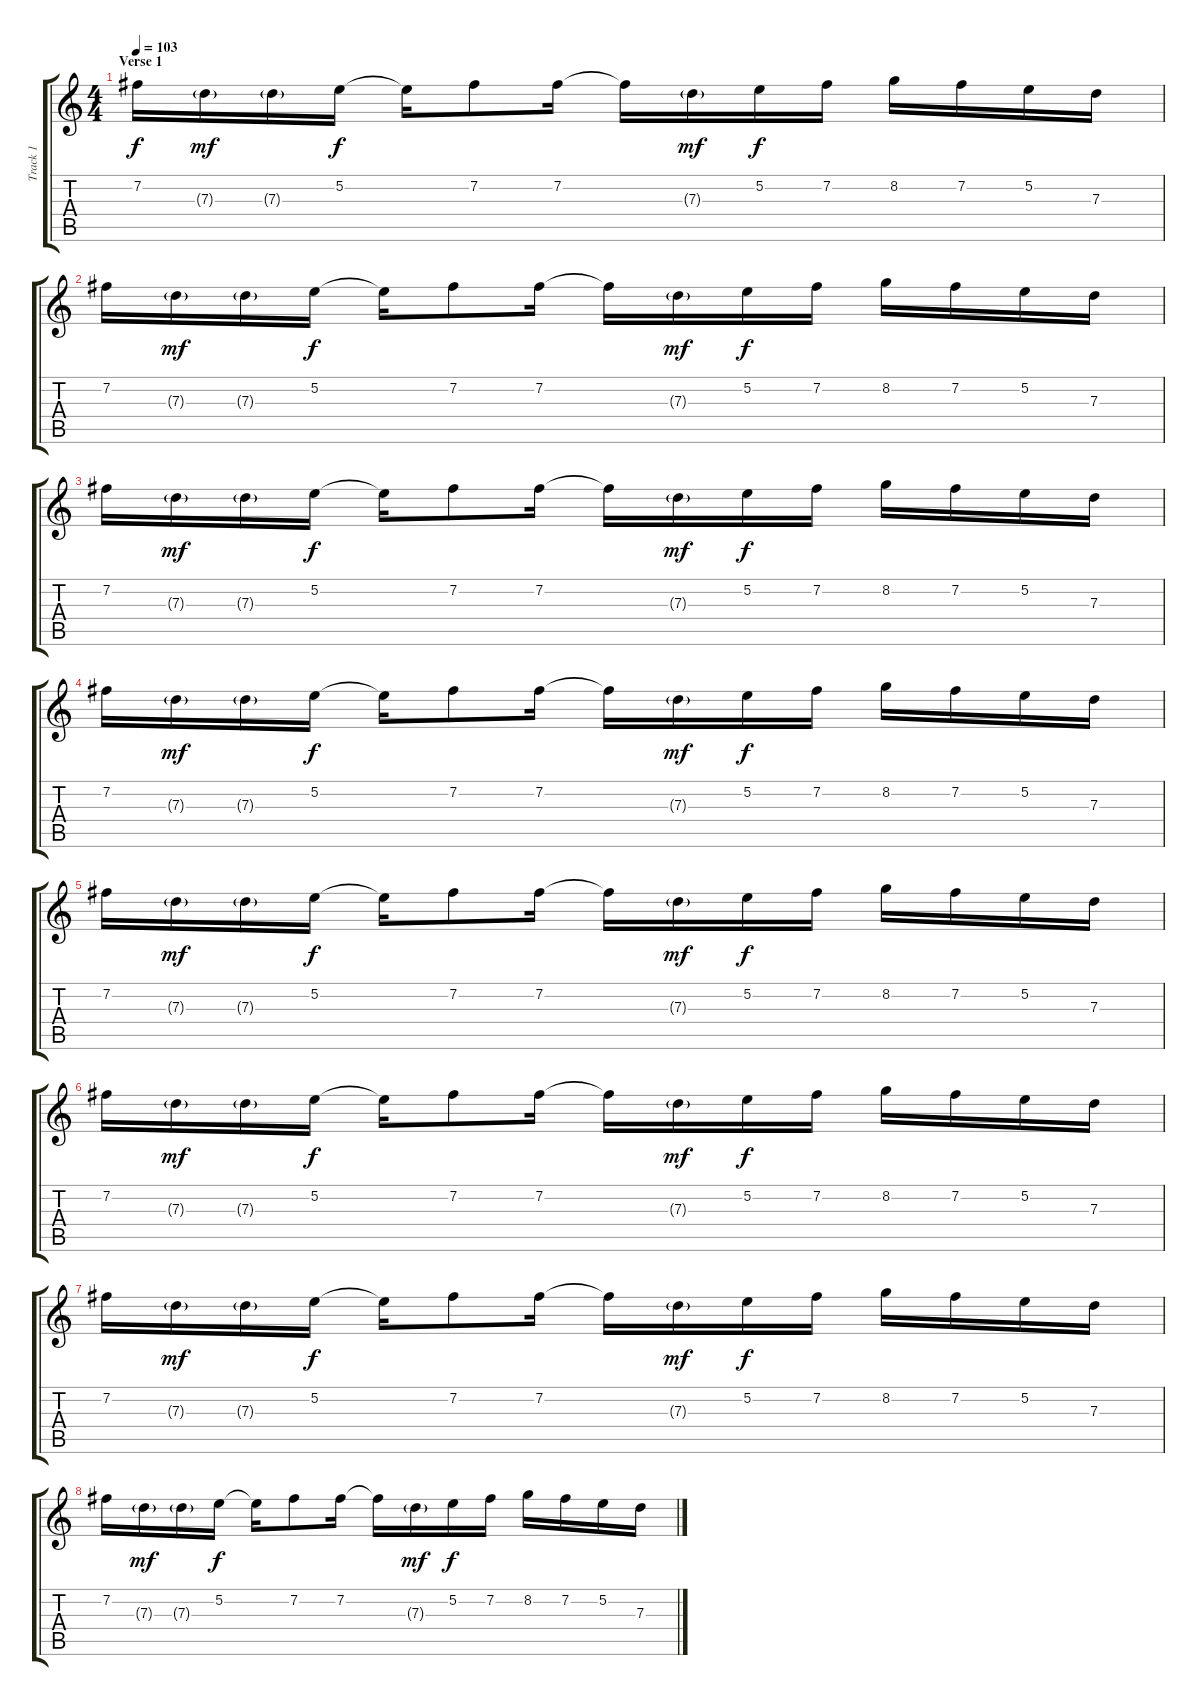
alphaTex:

\track ("Track 1" "Track 1") {instrument overdrivenguitar}
\staff {score tabs}
\tuning (E4 B3 G3 D3 A2 E2) {hide}
\ts (4 4)
\section ("" "Verse 1")
\tempo 103
\clef g2
\ks c
7.2.16{dy f} 7.3{g}.16{dy mf} 7.3{g}.16 5.2.16{dy f} 5.2{t}.16 7.2.8 7.2.16 7.2{t}.16 7.3{g}.16{dy mf} 5.2.16{dy f} 7.2.16 8.2.16 7.2.16 5.2.16 7.3.16 |
7.2.16 7.3{g}.16{dy mf} 7.3{g}.16 5.2.16{dy f} 5.2{t}.16 7.2.8 7.2.16 7.2{t}.16 7.3{g}.16{dy mf} 5.2.16{dy f} 7.2.16 8.2.16 7.2.16 5.2.16 7.3.16 |
7.2.16 7.3{g}.16{dy mf} 7.3{g}.16 5.2.16{dy f} 5.2{t}.16 7.2.8 7.2.16 7.2{t}.16 7.3{g}.16{dy mf} 5.2.16{dy f} 7.2.16 8.2.16 7.2.16 5.2.16 7.3.16 |
7.2.16 7.3{g}.16{dy mf} 7.3{g}.16 5.2.16{dy f} 5.2{t}.16 7.2.8 7.2.16 7.2{t}.16 7.3{g}.16{dy mf} 5.2.16{dy f} 7.2.16 8.2.16 7.2.16 5.2.16 7.3.16 |
7.2.16 7.3{g}.16{dy mf} 7.3{g}.16 5.2.16{dy f} 5.2{t}.16 7.2.8 7.2.16 7.2{t}.16 7.3{g}.16{dy mf} 5.2.16{dy f} 7.2.16 8.2.16 7.2.16 5.2.16 7.3.16 |
7.2.16 7.3{g}.16{dy mf} 7.3{g}.16 5.2.16{dy f} 5.2{t}.16 7.2.8 7.2.16 7.2{t}.16 7.3{g}.16{dy mf} 5.2.16{dy f} 7.2.16 8.2.16 7.2.16 5.2.16 7.3.16 |
7.2.16 7.3{g}.16{dy mf} 7.3{g}.16 5.2.16{dy f} 5.2{t}.16 7.2.8 7.2.16 7.2{t}.16 7.3{g}.16{dy mf} 5.2.16{dy f} 7.2.16 8.2.16 7.2.16 5.2.16 7.3.16 |
7.2.16 7.3{g}.16{dy mf} 7.3{g}.16 5.2.16{dy f} 5.2{t}.16 7.2.8 7.2.16 7.2{t}.16 7.3{g}.16{dy mf} 5.2.16{dy f} 7.2.16 8.2.16 7.2.16 5.2.16 7.3.16
